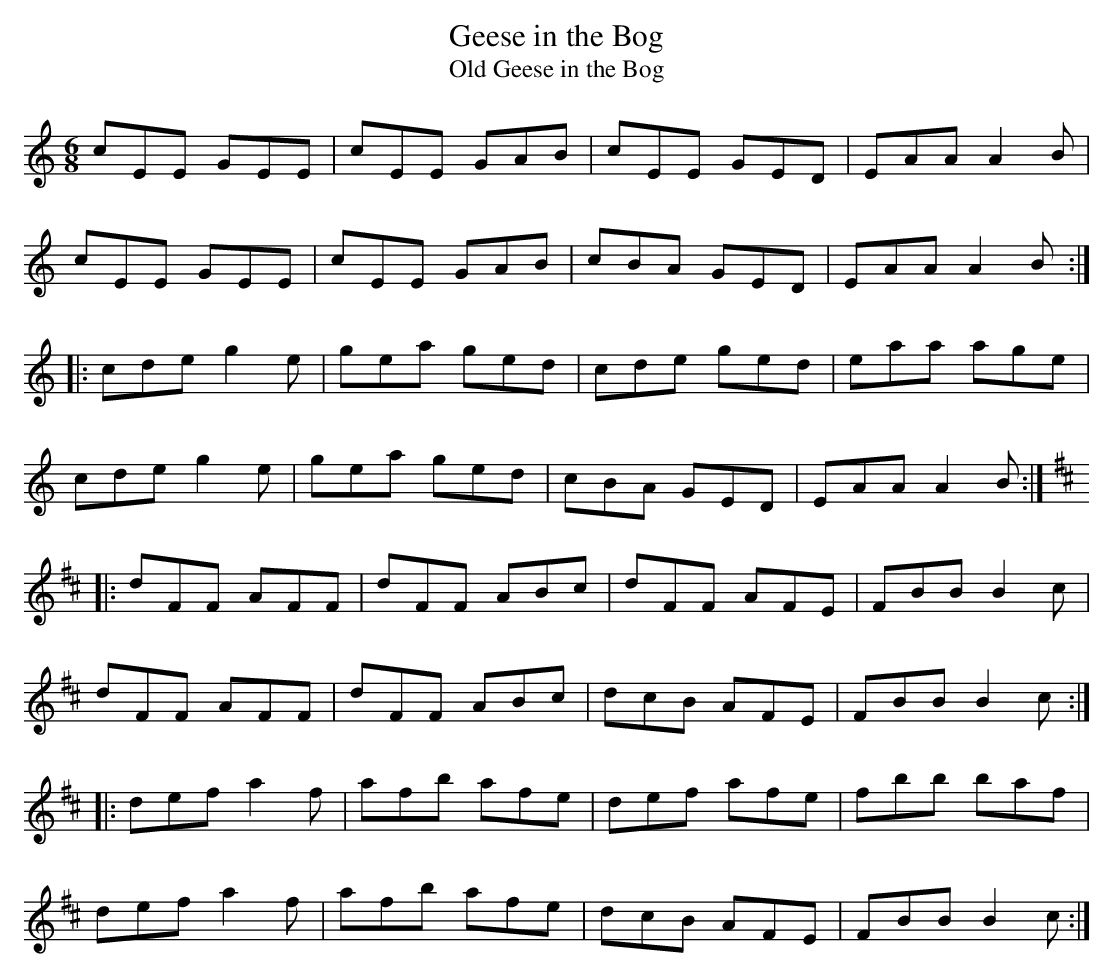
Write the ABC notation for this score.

X:1
T:Geese in the Bog
T:Old Geese in the Bog
M:6/8
K:C
cEE GEE|cEE GAB|cEE GED|EAA A2B|
cEE GEE|cEE GAB|cBA GED|EAA A2B:|
|:cde g2e|gea ged|cde ged|eaa age|
cde g2e|gea ged|cBA GED|EAA A2B:|
K:D
|:dFF AFF|dFF ABc|dFF AFE|FBB B2c|
dFF AFF|dFF ABc|dcB AFE|FBB B2c:|
|:def a2f|afb afe|def afe|fbb baf|
def a2f|afb afe|dcB AFE|FBB B2c:|
